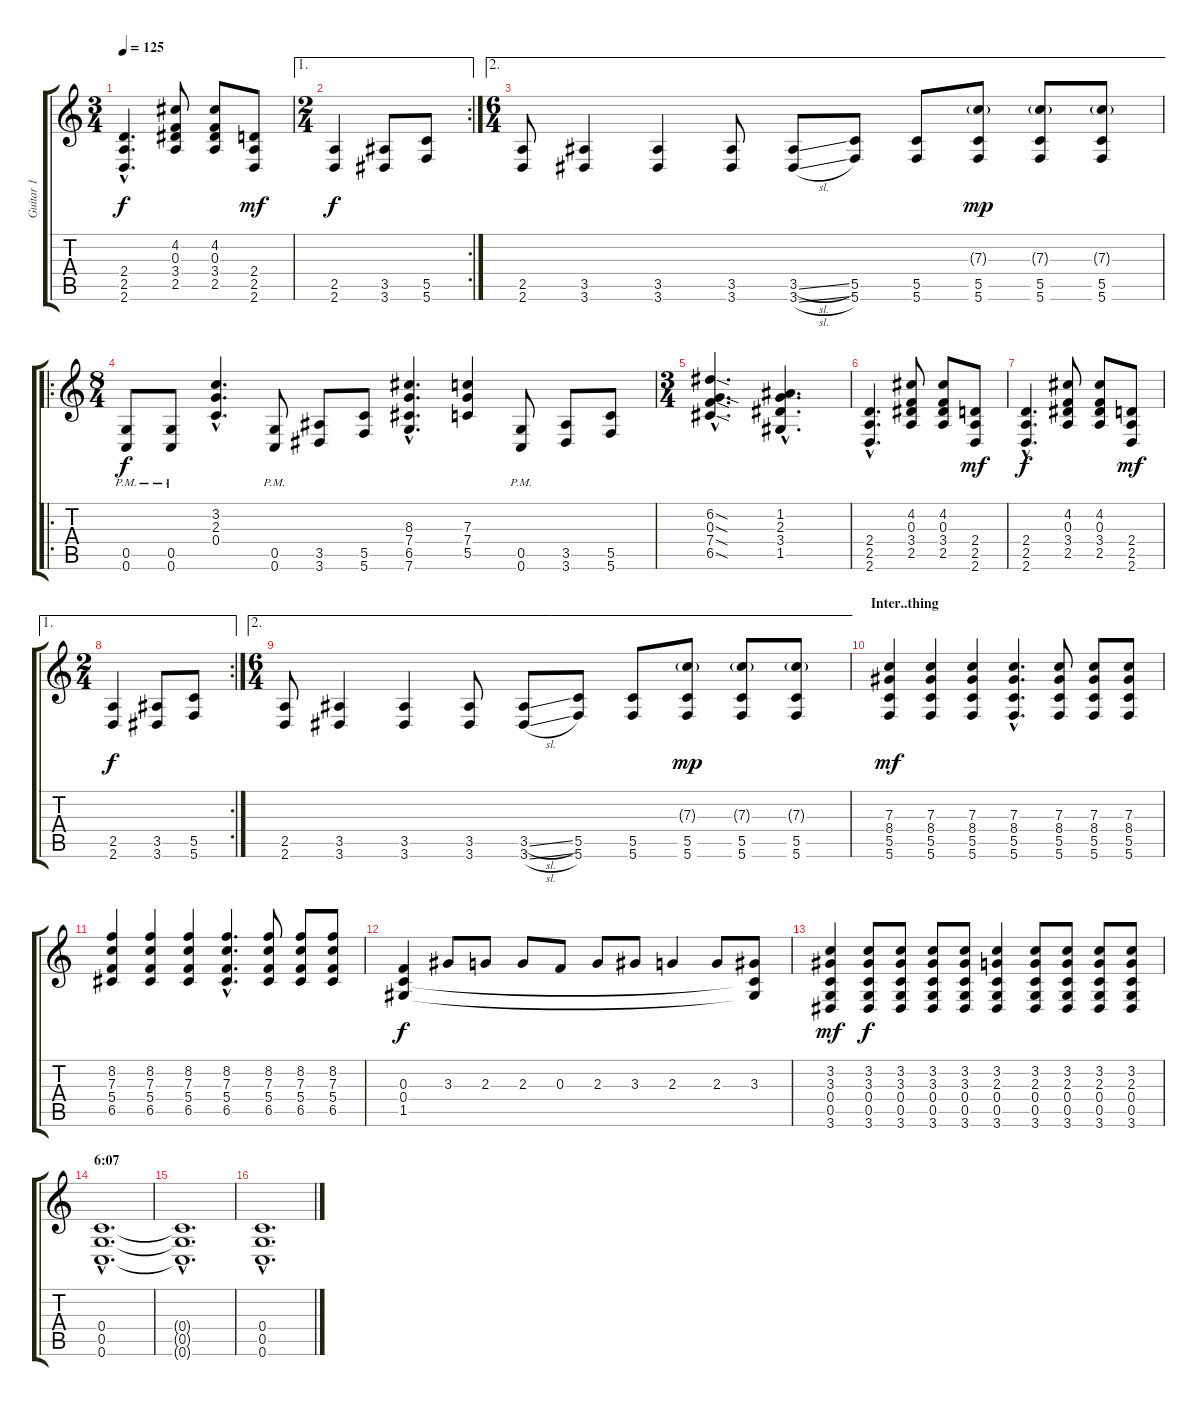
\track ("Guitar 1" "Guitar 1") {instrument distortionguitar}
\staff {score tabs}
\tuning (D4 A3 F3 C3 G2 C2) {hide}
\ts (3 4)
\tempo 125
\clef g2
\ks c
(2.4{hac} 2.5{hac} 2.6{hac}).4{d dy f} (4.2 0.3 3.4 2.5).8 (4.2 0.3 3.4 2.5).8 (2.4 2.5 2.6).8{dy mf} |
\ae 1
\rc 2
\ts (2 4)
(2.5 2.6).4{dy f} (3.5 3.6).8 (5.5 5.6).8 |
\ae 2
\ts (6 4)
(2.5 2.6).8 (3.5 3.6).4 (3.5 3.6).4 (3.5 3.6).8 (3.5{sl} 3.6{sl}).8 (5.5 5.6).8 (5.5 5.6).8 (7.3{g} 5.5 5.6).8{dy mp} (7.3{g} 5.5 5.6).8 (7.3{g} 5.5 5.6).8 |
\ro
\ts (8 4)
(0.5{pm} 0.6{pm}).8{dy f} (0.5{pm} 0.6{pm}).8 (3.2{hac} 2.3{hac} 0.4{hac}).4{d} (0.5{pm} 0.6{pm}).8 (3.5 3.6).8 (5.5 5.6).8 (8.3{hac} 7.4{hac} 6.5{hac} 7.6{hac}).4{d} (7.3 7.4 5.5).4 (0.5{pm} 0.6{pm}).8 (3.5 3.6).8 (5.5 5.6).8 |
\ts (3 4)
(6.2{sod hac} 0.3{sod hac} 7.4{sod hac} 6.5{sod hac}).4{d} (1.2{hac} 2.3{hac} 3.4{hac} 1.5{hac}).4{d} |
(2.4{hac} 2.5{hac} 2.6{hac}).4{d} (4.2 0.3 3.4 2.5).8 (4.2 0.3 3.4 2.5).8 (2.4 2.5 2.6).8{dy mf} |
(2.4{hac} 2.5{hac} 2.6{hac}).4{d dy f} (4.2 0.3 3.4 2.5).8 (4.2 0.3 3.4 2.5).8 (2.4 2.5 2.6).8{dy mf} |
\ae 1
\rc 2
\ts (2 4)
(2.5 2.6).4{dy f} (3.5 3.6).8 (5.5 5.6).8 |
\ae 2
\ts (6 4)
(2.5 2.6).8 (3.5 3.6).4 (3.5 3.6).4 (3.5 3.6).8 (3.5{sl} 3.6{sl}).8 (5.5 5.6).8 (5.5 5.6).8 (7.3{g} 5.5 5.6).8{dy mp} (7.3{g} 5.5 5.6).8 (7.3{g} 5.5 5.6).8 |
\section ("" "Inter..thing")
(7.3 8.4 5.5 5.6).4{dy mf} (7.3 8.4 5.5 5.6).4 (7.3 8.4 5.5 5.6).4 (7.3{hac} 8.4{hac} 5.5{hac} 5.6{hac}).4{d} (7.3 8.4 5.5 5.6).8 (7.3 8.4 5.5 5.6).8 (7.3 8.4 5.5 5.6).8 |
(8.2 7.3 5.4 6.5).4 (8.2 7.3 5.4 6.5).4 (8.2 7.3 5.4 6.5).4 (8.2{hac} 7.3{hac} 5.4{hac} 6.5{hac}).4{d} (8.2 7.3 5.4 6.5).8 (8.2 7.3 5.4 6.5).8 (8.2 7.3 5.4 6.5).8 |
(0.3 0.4 1.5).4{dy f} 3.3.8 2.3.8 2.3.8 0.3.8 2.3.8 3.3.8 2.3.4 2.3.8 (3.3 0.4{t} 1.5{t}).8 |
(3.2 3.3 0.4 0.5 3.6).4{dy mf} (3.2 3.3 0.4 0.5 3.6).8{dy f} (3.2 3.3 0.4 0.5 3.6).8 (3.2 3.3 0.4 0.5 3.6).8 (3.2 3.3 0.4 0.5 3.6).8 (3.2 2.3 0.4 0.5 3.6).4 (3.2 2.3 0.4 0.5 3.6).8 (3.2 2.3 0.4 0.5 3.6).8 (3.2 2.3 0.4 0.5 3.6).8 (3.2 2.3 0.4 0.5 3.6).8 |
\section ("" "6:07")
(0.4{hac} 0.5{hac} 0.6{hac}).1{d} |
(0.4{hac t} 0.5{hac t} 0.6{hac t}).1{d} |
(0.4{hac} 0.5{hac} 0.6{hac}).1{d}
